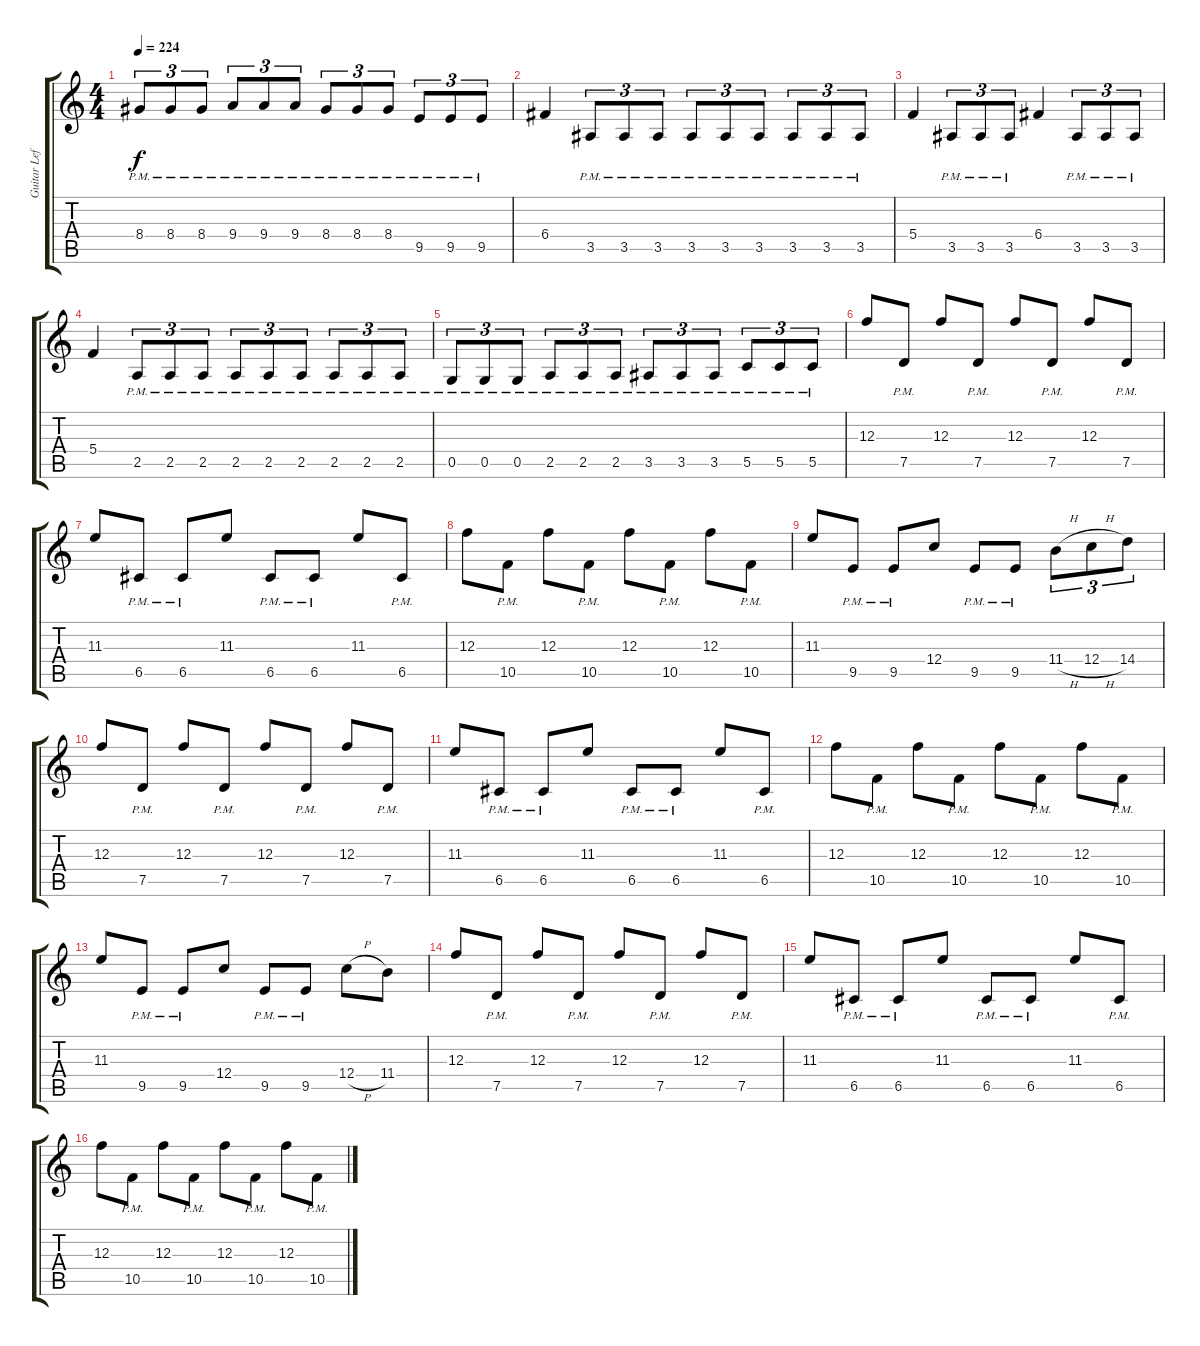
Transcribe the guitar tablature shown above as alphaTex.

\track ("Guitar Left" "Guitar Lef") {instrument distortionguitar}
\staff {score tabs}
\tuning (D4 A3 F3 C3 G2 D2) {hide}
\ts (4 4)
\tempo 224
\clef g2
\ks c
8.4{pm}.8{tu (3 2) dy f} 8.4{pm}.8{tu (3 2)} 8.4{pm}.8{tu (3 2)} 9.4{pm}.8{tu (3 2)} 9.4{pm}.8{tu (3 2)} 9.4{pm}.8{tu (3 2)} 8.4{pm}.8{tu (3 2)} 8.4{pm}.8{tu (3 2)} 8.4{pm}.8{tu (3 2)} 9.5{pm}.8{tu (3 2)} 9.5{pm}.8{tu (3 2)} 9.5{pm}.8{tu (3 2)} |
6.4.4 3.5{pm}.8{tu (3 2)} 3.5{pm}.8{tu (3 2)} 3.5{pm}.8{tu (3 2)} 3.5{pm}.8{tu (3 2)} 3.5{pm}.8{tu (3 2)} 3.5{pm}.8{tu (3 2)} 3.5{pm}.8{tu (3 2)} 3.5{pm}.8{tu (3 2)} 3.5{pm}.8{tu (3 2)} |
5.4.4 3.5{pm}.8{tu (3 2)} 3.5{pm}.8{tu (3 2)} 3.5{pm}.8{tu (3 2)} 6.4.4 3.5{pm}.8{tu (3 2)} 3.5{pm}.8{tu (3 2)} 3.5{pm}.8{tu (3 2)} |
5.4.4 2.5{pm}.8{tu (3 2)} 2.5{pm}.8{tu (3 2)} 2.5{pm}.8{tu (3 2)} 2.5{pm}.8{tu (3 2)} 2.5{pm}.8{tu (3 2)} 2.5{pm}.8{tu (3 2)} 2.5{pm}.8{tu (3 2)} 2.5{pm}.8{tu (3 2)} 2.5{pm}.8{tu (3 2)} |
0.5{pm}.8{tu (3 2)} 0.5{pm}.8{tu (3 2)} 0.5{pm}.8{tu (3 2)} 2.5{pm}.8{tu (3 2)} 2.5{pm}.8{tu (3 2)} 2.5{pm}.8{tu (3 2)} 3.5{pm}.8{tu (3 2)} 3.5{pm}.8{tu (3 2)} 3.5{pm}.8{tu (3 2)} 5.5{pm}.8{tu (3 2)} 5.5{pm}.8{tu (3 2)} 5.5{pm}.8{tu (3 2)} |
12.3.8 7.5{pm}.8 12.3.8 7.5{pm}.8 12.3.8 7.5{pm}.8 12.3.8 7.5{pm}.8 |
11.3.8 6.5{pm}.8 6.5{pm}.8 11.3.8 6.5{pm}.8 6.5{pm}.8 11.3.8 6.5{pm}.8 |
12.3.8 10.5{pm}.8 12.3.8 10.5{pm}.8 12.3.8 10.5{pm}.8 12.3.8 10.5{pm}.8 |
11.3.8 9.5{pm}.8 9.5{pm}.8 12.4.8 9.5{pm}.8 9.5{pm}.8 11.4{h}.8{tu (3 2)} 12.4{h}.8{tu (3 2)} 14.4.8{tu (3 2)} |
12.3.8 7.5{pm}.8 12.3.8 7.5{pm}.8 12.3.8 7.5{pm}.8 12.3.8 7.5{pm}.8 |
11.3.8 6.5{pm}.8 6.5{pm}.8 11.3.8 6.5{pm}.8 6.5{pm}.8 11.3.8 6.5{pm}.8 |
12.3.8 10.5{pm}.8 12.3.8 10.5{pm}.8 12.3.8 10.5{pm}.8 12.3.8 10.5{pm}.8 |
11.3.8 9.5{pm}.8 9.5{pm}.8 12.4.8 9.5{pm}.8 9.5{pm}.8 12.4{h}.8 11.4.8 |
12.3.8 7.5{pm}.8 12.3.8 7.5{pm}.8 12.3.8 7.5{pm}.8 12.3.8 7.5{pm}.8 |
11.3.8 6.5{pm}.8 6.5{pm}.8 11.3.8 6.5{pm}.8 6.5{pm}.8 11.3.8 6.5{pm}.8 |
12.3.8 10.5{pm}.8 12.3.8 10.5{pm}.8 12.3.8 10.5{pm}.8 12.3.8 10.5{pm}.8
